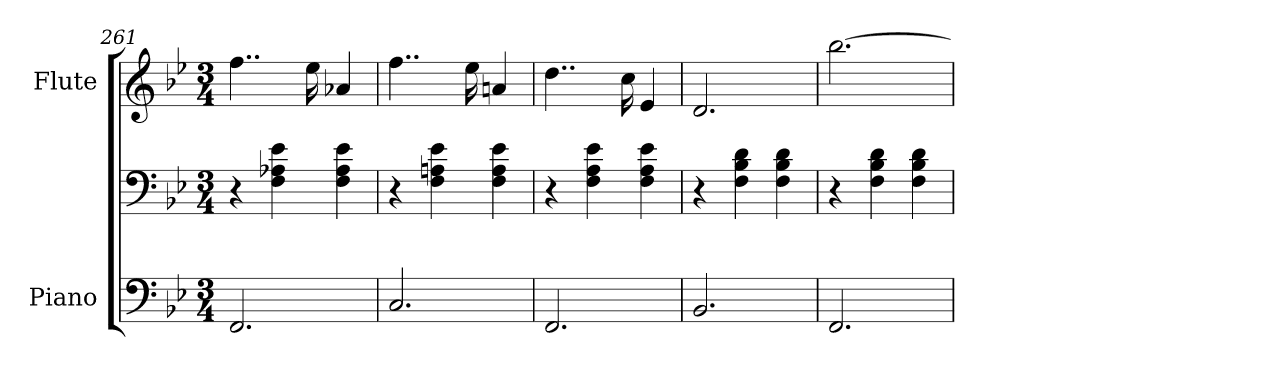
**kern	**kern	**kern
*part2	*part2	*part1
*staff3	*staff2	*staff1
*I"Piano	*	*I"Flute
*I'Pno	*	*
*clefF4	*clefF4	*clefG2
*k[b-e-]	*k[b-e-]	*k[b-e-]
*B-:	*B-:	*B-:
*M3/4	*M3/4	*M3/4
=261	=261	=261
2.FF/	4r	4..ff\
.	4F\ 4A-X\ 4e-\	.
.	.	16ee-\
.	4F\ 4A-\ 4e-\	4a-X/
=262	=262	=262
2.C/	4r	4..ff\
.	4F\ 4Ani\ 4e-\	.
.	.	16ee-\
.	4F\ 4A\ 4e-\	4ani/
=263	=263	=263
2.FF/	4r	4..dd\
.	4F\ 4A\ 4e-\	.
.	.	16cc\
.	4F\ 4A\ 4e-\	4e-/
=264	=264	=264
2.BB-/	4r	2.d/
.	4F\ 4B-\ 4d\	.
.	4F\ 4B-\ 4d\	.
!!LO:LB:g=z
=265	=265	=265
2.FF/	4r	[2.bb-\
.	4F\ 4B-\ 4d\	.
.	4F\ 4B-\ 4d\	.
=	=	=
*-	*-	*-
